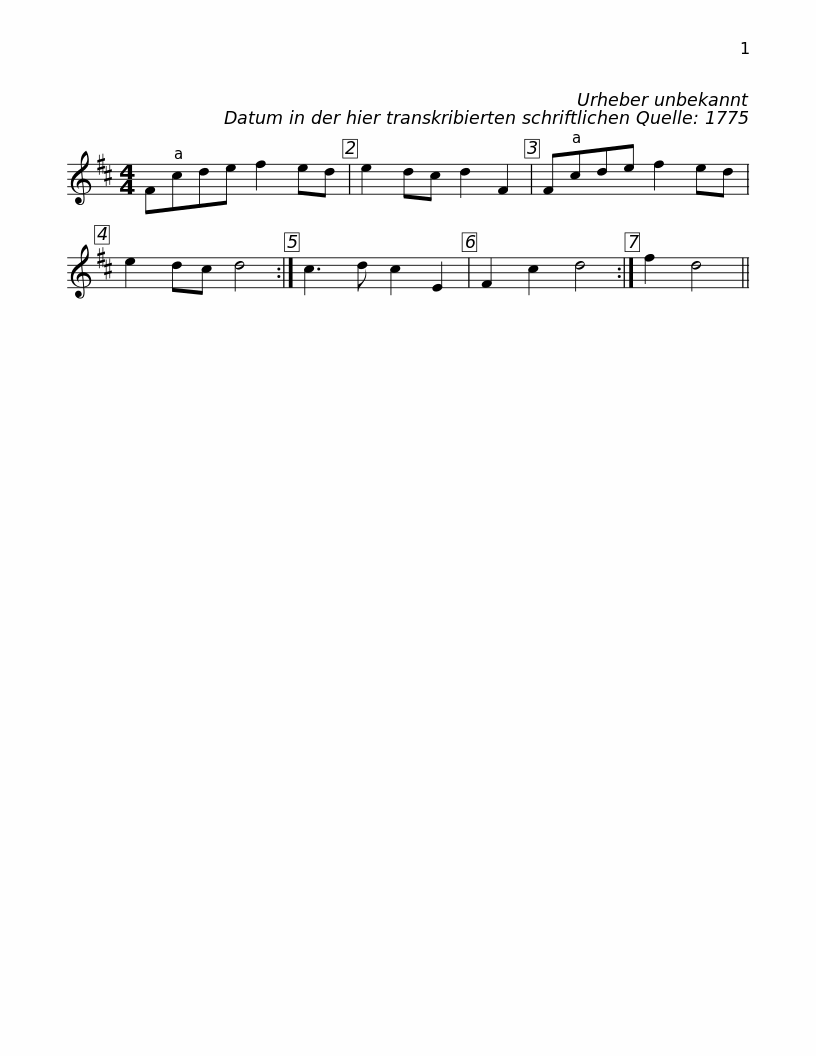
X:1
L:1/8
M:4/4
I:linebreak $
K:D
V:1 treble
V:1
 Fcde f2 ed | e2 dc d2 F2 | Fcde f2 ed | e2 dc d4 :| c3 d c2 E2 | %5
 F2 c2 d4 :| f2 d4 || %7
